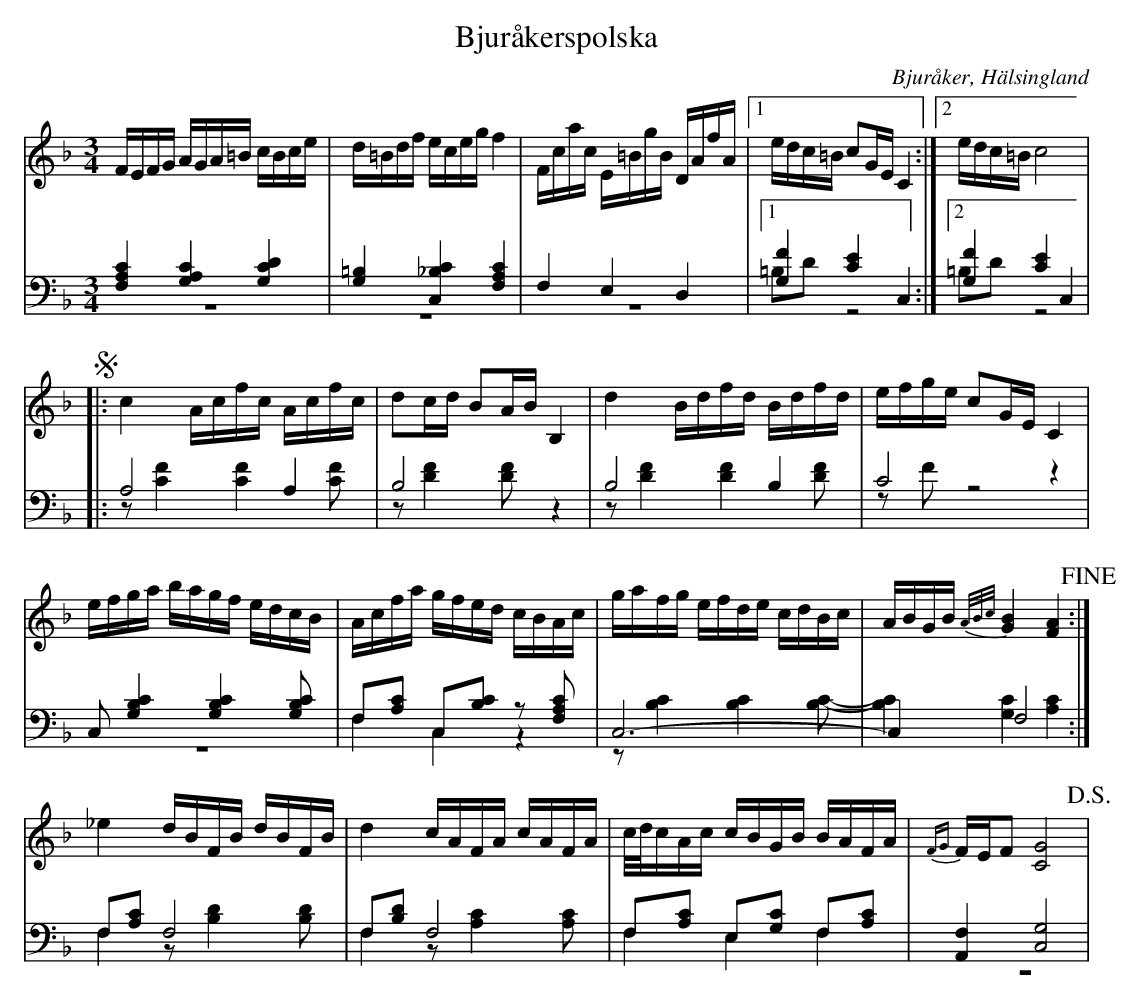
X:1
T: Bjuråkerspolska
O: Bjuråker, Hälsingland
M: 3/4
L: 1/16
K: F
V:1
V:2
V:3 merge
V:1
FEFG AGA=B cBce|d=Bdf eceg f4|Fcac E=BgB DAfA|1 edc=B c2GE C4:|2 edc=B c8 |
!segno! |:c4 Acfc Acfc|d2cd B2AB B,4|d4 Bdfd Bdfd|efge c2GE C4|
efga bagf edcB|Acfa gfed cBAc|gafg efde cdBc|ABGB {A/B/c/}[G4B4] [F4A4] !fine!:|
_e4 dBFB dBFB|d4 cAFA cAFA|c/d/cAc cBGB BAFA|{FG}FEF2 [C8G8] !D.S.!|
V:2 clef=bass
[F,4A,4C4] [G,4A,4C4] [G,4C4D4]|[G,4=B,4] [C,4_B,4C4] [F,4A,4C4]|F,4 E,4 D,4|1 [G,4F4] [C4E4] C,4:|2 [G,4F4] [C4E4] C,4 |
|:A,8 A,4|B,8 z4|B,8  B,4|C8 z4|
C,2 [G,4B,4C4] [G,4B,4C4] [G,2B,2C2]|F,2[A,2C2] C,2[B,2C2] z2 [F,2A,2C2]|C,12-|C,4 F,8:|
F,2[A,2C2] F,8|F,2[B,2D2] F,8|F,2[A,2C2] E,2[G,2C2] F,2[A,2C2]|[A,,4F,4] [C,8G,8] |
V:3 clef=bass
z12|z12|z12|1 =B,2D2 z8:|2 =B,2D2 z8|
|:z2 [C4F4] [C4F4] [C2F2]|z2 [D4F4] [D2F2] z4|z2 [D4F4] [D4F4] [D2F2]|z2 F2 z8|
z12|F,4 C,4 z4|z2 [B,4C4] [B,4C4] [B,2C2]-|[B,4C4] [G,4C4] [A,4C4]:|
F,4 z2 [B,4D4] [B,2D2]|F,4 z2 [A,4C4] [A,2C2]|F,4 E,4 F,4|z12|
